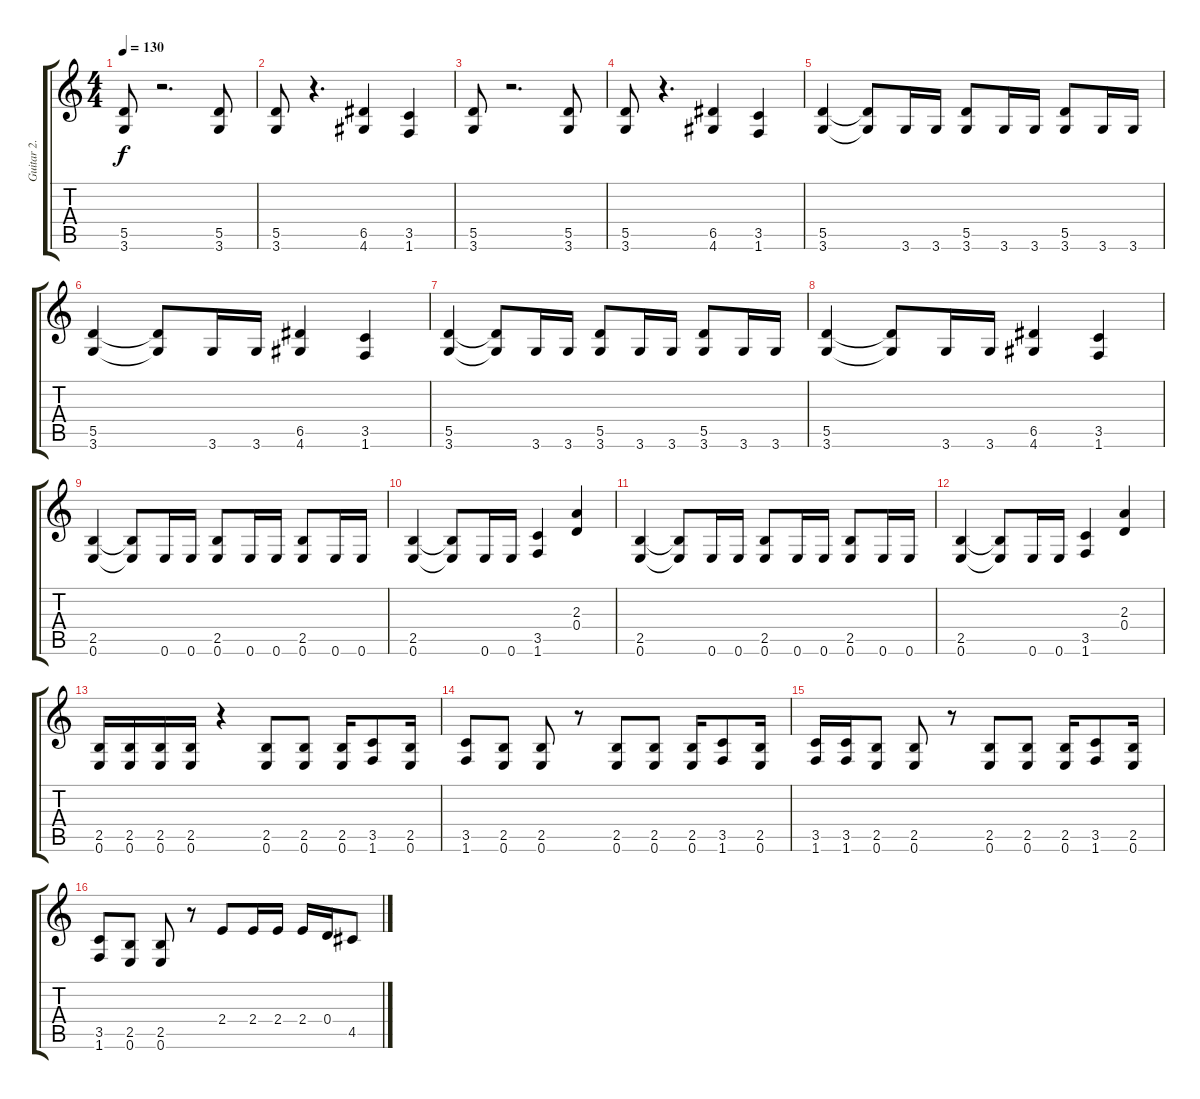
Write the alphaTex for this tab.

\track ("Guitar 2." "Guitar 2.") {instrument overdrivenguitar}
\staff {score tabs}
\tuning (E4 B3 G3 D3 A2 E2) {hide}
\ts (4 4)
\tempo 130
\clef g2
\ks c
(5.5 3.6).8{dy f} r.2{d} (5.5 3.6).8 |
(5.5 3.6).8 r.4{d} (6.5 4.6).4 (3.5 1.6).4 |
(5.5 3.6).8 r.2{d} (5.5 3.6).8 |
(5.5 3.6).8 r.4{d} (6.5 4.6).4 (3.5 1.6).4 |
(5.5 3.6).4 (5.5{t} 3.6{t}).8 3.6.16 3.6.16 (5.5 3.6).8 3.6.16 3.6.16 (5.5 3.6).8 3.6.16 3.6.16 |
(5.5 3.6).4 (5.5{t} 3.6{t}).8 3.6.16 3.6.16 (6.5 4.6).4 (3.5 1.6).4 |
(5.5 3.6).4 (5.5{t} 3.6{t}).8 3.6.16 3.6.16 (5.5 3.6).8 3.6.16 3.6.16 (5.5 3.6).8 3.6.16 3.6.16 |
(5.5 3.6).4 (5.5{t} 3.6{t}).8 3.6.16 3.6.16 (6.5 4.6).4 (3.5 1.6).4 |
(2.5 0.6).4 (2.5{t} 0.6{t}).8 0.6.16 0.6.16 (2.5 0.6).8 0.6.16 0.6.16 (2.5 0.6).8 0.6.16 0.6.16 |
(2.5 0.6).4 (2.5{t} 0.6{t}).8 0.6.16 0.6.16 (3.5 1.6).4 (2.3 0.4).4 |
(2.5 0.6).4 (2.5{t} 0.6{t}).8 0.6.16 0.6.16 (2.5 0.6).8 0.6.16 0.6.16 (2.5 0.6).8 0.6.16 0.6.16 |
(2.5 0.6).4 (2.5{t} 0.6{t}).8 0.6.16 0.6.16 (3.5 1.6).4 (2.3 0.4).4 |
(2.5 0.6).16 (2.5 0.6).16 (2.5 0.6).16 (2.5 0.6).16 r.4 (2.5 0.6).8 (2.5 0.6).8 (2.5 0.6).16 (3.5 1.6).8 (2.5 0.6).16 |
(3.5 1.6).8 (2.5 0.6).8 (2.5 0.6).8 r.8 (2.5 0.6).8 (2.5 0.6).8 (2.5 0.6).16 (3.5 1.6).8 (2.5 0.6).16 |
(3.5 1.6).16 (3.5 1.6).16 (2.5 0.6).8 (2.5 0.6).8 r.8 (2.5 0.6).8 (2.5 0.6).8 (2.5 0.6).16 (3.5 1.6).8 (2.5 0.6).16 |
(3.5 1.6).8 (2.5 0.6).8 (2.5 0.6).8 r.8 2.4.8 2.4.16 2.4.16 2.4.16 0.4.16 4.5.8
